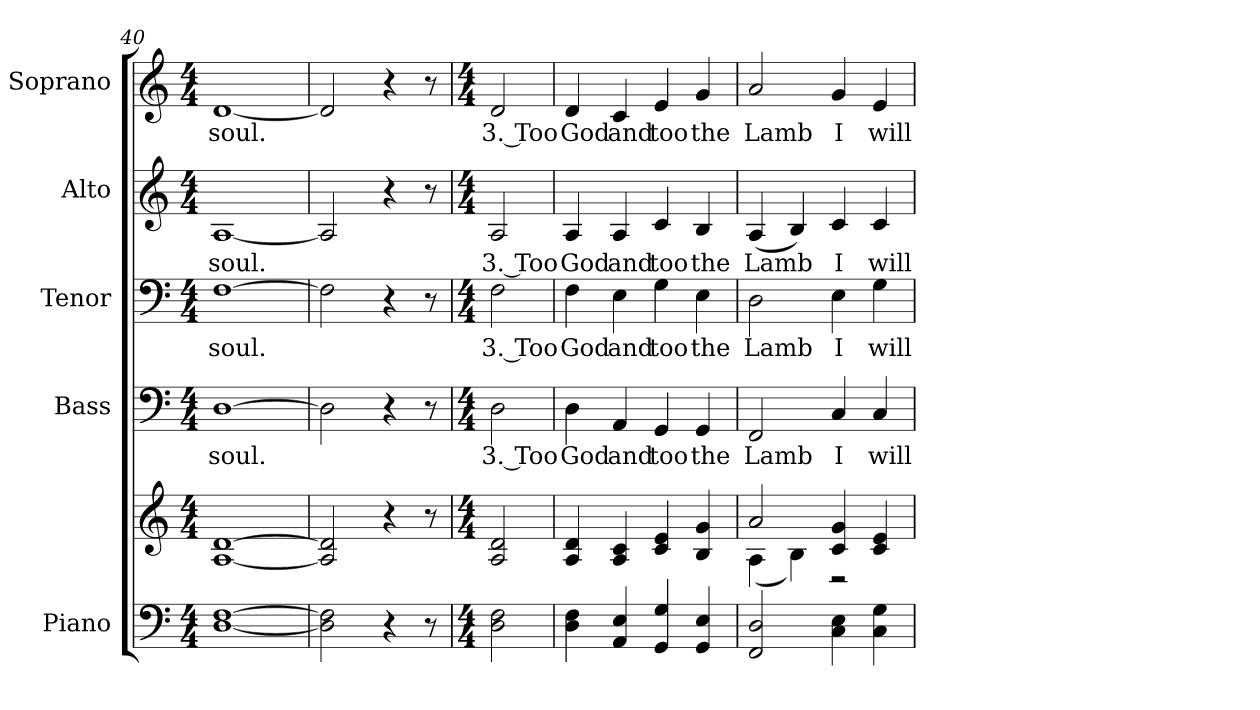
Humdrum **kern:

**kern	**kern	**kern	**text	**kern	**text	**kern	**text	**kern	**text
*part5	*part5	*part4	*part4	*part3	*part3	*part2	*part2	*part1	*part1
*staff6	*staff5	*staff4	*staff4	*staff3	*staff3	*staff2	*staff2	*staff1	*staff1
*I"Piano	*	*I"Bass	*	*I"Tenor	*	*I"Alto	*	*I"Soprano	*
*I'Pno.	*	*I'B.	*	*I'T.	*	*I'A.	*	*I'S.	*
*clefF4	*clefG2	*clefF4	*	*clefF4	*	*clefG2	*	*clefG2	*
*k[]	*k[]	*k[]	*	*k[]	*	*k[]	*	*k[]	*
*C:	*C:	*C:	*	*C:	*	*C:	*	*C:	*
*M4/4	*M4/4	*M4/4	*	*M4/4	*	*M4/4	*	*M4/4	*
=40	=40	=40	=40	=40	=40	=40	=40	=40	=40
!	!	!	!LO:LY:b:color=#000000	!	!	!	!	!	!
!	!	!	!	!	!LO:LY:b:color=#000000	!	!	!	!
!	!	!	!	!	!	!	!LO:LY:b:color=#000000	!	!
!	!	!	!	!	!	!	!	!	!LO:LY:b:color=#000000
[<1Di [>1Fi	[<1Ai [>1di	[>1Di	soul.	[>1Fi	soul.	[<1Ai	soul.	[<1di	soul.
=41	=41	=41	=41	=41	=41	=41	=41	=41	=41
2Di\] 2Fi]	2Ai/] 2di]	2Di\]	.	2Fi\]	.	2Ai/]	.	2di/]	.
4r	4r	4r	.	4r	.	4r	.	4r	.
8r	8r	8r	.	8r	.	8r	.	8r	.
!!LO:PB:g=z
=42	=42	=42	=42	=42	=42	=42	=42	=42	=42
*M4/4	*M4/4	*M4/4	*	*M4/4	*	*M4/4	*	*M4/4	*
!	!	!	!LO:LY:b:color=#000000	!	!	!	!	!	!
!	!	!	!	!	!LO:LY:b:color=#000000	!	!	!	!
!	!	!	!	!	!	!	!LO:LY:b:color=#000000	!	!
!	!	!	!	!	!	!	!	!	!LO:LY:b:color=#000000
2Di\ 2Fi	2Ai/ 2di	2Di\	3. Too	2Fi\	3. Too	2Ai/	3. Too	2di/	3. Too
=43	=43	=43	=43	=43	=43	=43	=43	=43	=43
!	!	!	!LO:LY:b:color=#000000	!	!	!	!	!	!
!	!	!	!	!	!LO:LY:b:color=#000000	!	!	!	!
!	!	!	!	!	!	!	!LO:LY:b:color=#000000	!	!
!	!	!	!	!	!	!	!	!	!LO:LY:b:color=#000000
4Di\ 4Fi	4Ai/ 4di	4Di\	God	4Fi\	God	4Ai/	God	4di/	God
!	!	!	!LO:LY:b:color=#000000	!	!	!	!	!	!
!	!	!	!	!	!LO:LY:b:color=#000000	!	!	!	!
!	!	!	!	!	!	!	!LO:LY:b:color=#000000	!	!
!	!	!	!	!	!	!	!	!	!LO:LY:b:color=#000000
4AAi/ 4Ei	4Ai/ 4ci	4AAi/	and	4Ei\	and	4Ai/	and	4ci/	and
!	!	!	!LO:LY:b:color=#000000	!	!	!	!	!	!
!	!	!	!	!	!LO:LY:b:color=#000000	!	!	!	!
!	!	!	!	!	!	!	!LO:LY:b:color=#000000	!	!
!	!	!	!	!	!	!	!	!	!LO:LY:b:color=#000000
4GGi/ 4Gi	4ci/ 4ei	4GGi/	too	4Gi\	too	4ci/	too	4ei/	too
!	!	!	!LO:LY:b:color=#000000	!	!	!	!	!	!
!	!	!	!	!	!LO:LY:b:color=#000000	!	!	!	!
!	!	!	!	!	!	!	!LO:LY:b:color=#000000	!	!
!	!	!	!	!	!	!	!	!	!LO:LY:b:color=#000000
4GGi/ 4Ei	4Bi/ 4gi	4GGi/	the	4Ei\	the	4Bi/	the	4gi/	the
=44	=44	=44	=44	=44	=44	=44	=44	=44	=44
*	*^	*	*	*	*	*	*	*	*
!	!	!	!	!LO:LY:b:color=#000000	!	!	!	!	!	!
!	!	!	!	!	!	!LO:LY:b:color=#000000	!	!	!	!
!	!	!	!	!	!	!	!	!LO:LY:b:color=#000000	!	!
!	!	!	!	!	!	!	!	!	!	!LO:LY:b:color=#000000
2FFi/ 2Di	2ai/	(4Ai\	2FFi/	Lamb	2Di\	Lamb	(4Ai/	Lamb	2ai/	Lamb
.	.	4Bi\)	.	.	.	.	4Bi/)	.	.	.
!	!	!	!	!LO:LY:b:color=#000000	!	!	!	!	!	!
!	!	!	!	!	!	!LO:LY:b:color=#000000	!	!	!	!
!	!	!	!	!	!	!	!	!LO:LY:b:color=#000000	!	!
!	!	!	!	!	!	!	!	!	!	!LO:LY:b:color=#000000
4Ci\ 4Ei	4ci/ 4gi	2r	4Ci/	I	4Ei\	I	4ci/	I	4gi/	I
!	!	!	!	!LO:LY:b:color=#000000	!	!	!	!	!	!
!	!	!	!	!	!	!LO:LY:b:color=#000000	!	!	!	!
!	!	!	!	!	!	!	!	!LO:LY:b:color=#000000	!	!
!	!	!	!	!	!	!	!	!	!	!LO:LY:b:color=#000000
4Ci\ 4Gi	4ci/ 4ei	.	4Ci/	will	4Gi\	will	4ci/	will	4ei/	will
*	*v	*v	*	*	*	*	*	*	*	*
=	=	=	=	=	=	=	=	=	=
*-	*-	*-	*-	*-	*-	*-	*-	*-	*-
